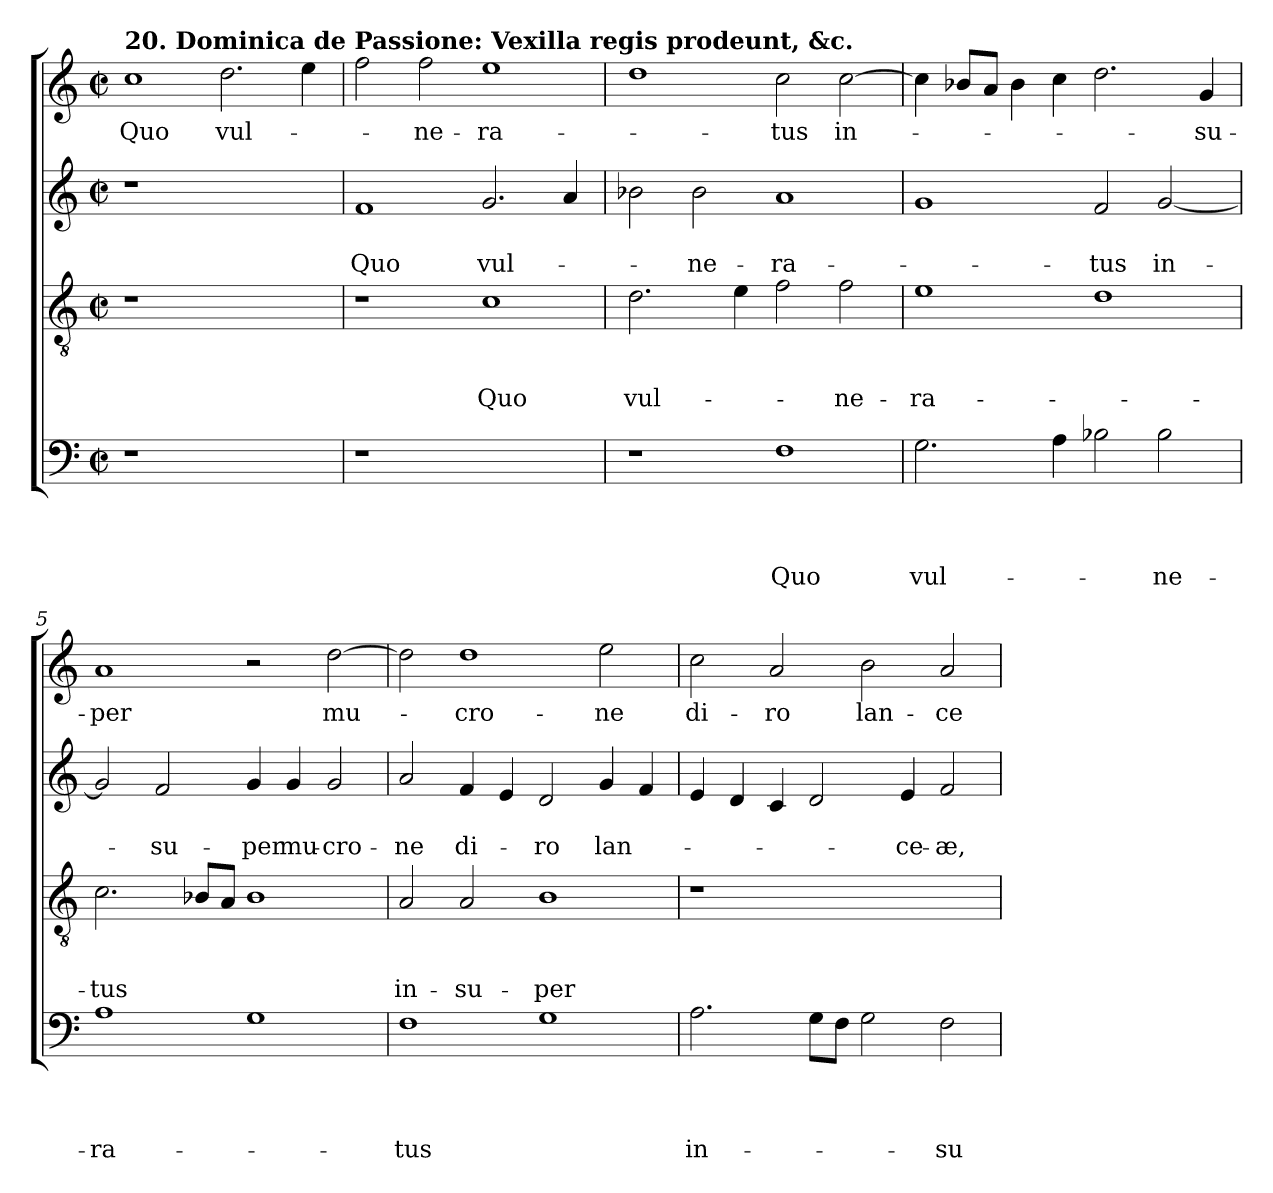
**kern	**text	**text	**text	**text	**kern	**text	**text	**text	**kern	**text	**text	**kern	**text
*part4	*part4	*part4	*part4	*part4	*part3	*part3	*part3	*part3	*part2	*part2	*part2	*part1	*part1
*staff4	*staff4	*staff4	*staff4	*staff4	*staff3	*staff3	*staff3	*staff3	*staff2	*staff2	*staff2	*staff1	*staff1
*clefF4	*	*	*	*	*clefGv2	*	*	*	*clefG2	*	*	*clefG2	*
*k[]	*	*	*	*	*k[]	*	*	*	*k[]	*	*	*k[]	*
*C:	*	*	*	*	*C:	*	*	*	*C:	*	*	*C:	*
*M2/2	*	*	*	*	*M2/2	*	*	*	*M2/2	*	*	*M2/2	*
*met(c|)	*	*	*	*	*met(c|)	*	*	*	*met(c|)	*	*	*met(c|)	*
=1	=1	=1	=1	=1	=1	=1	=1	=1	=1	=1	=1	=1	=1
!	!	!	!	!	!	!	!	!	!	!	!	!LO:TX:a:B:t=20. Dominica de Passione&colon; Vexilla regis prodeunt, &c.	!
!	!	!	!	!	!	!	!	!	!	!	!	!	!LO:LY:b
1r	.	.	.	.	1r	.	.	.	1r	.	.	1cc	Quo
!	!	!	!	!	!	!	!	!	!	!	!	!	!LO:LY:b
1ryy	.	.	.	.	1ryy	.	.	.	1ryy	.	.	2.dd\	vul-
.	.	.	.	.	.	.	.	.	.	.	.	4ee\	.
=2	=2	=2	=2	=2	=2	=2	=2	=2	=2	=2	=2	=2	=2
!	!	!	!	!	!	!	!	!	!	!	!LO:LY:b	!	!
1r	.	.	.	.	1r	.	.	.	1f	.	Quo	2ff\	.
!	!	!	!	!	!	!	!	!	!	!	!	!	!LO:LY:b
.	.	.	.	.	.	.	.	.	.	.	.	2ff\	-ne-
!	!	!	!	!	!	!	!	!LO:LY:b	!	!	!LO:LY:b	!	!LO:LY:b
1ryy	.	.	.	.	1c	.	.	Quo	2.g/	.	vul-	1ee	-ra-
.	.	.	.	.	.	.	.	.	4a/	.	.	.	.
=3	=3	=3	=3	=3	=3	=3	=3	=3	=3	=3	=3	=3	=3
!	!	!	!	!	!	!	!	!LO:LY:b	!	!	!	!	!
1r	.	.	.	.	2.d\	.	.	vul-	2b-\	.	.	1dd	.
!	!	!	!	!	!	!	!	!	!	!	!LO:LY:b	!	!
.	.	.	.	.	.	.	.	.	2b-\	.	-ne-	.	.
.	.	.	.	.	4e\	.	.	.	.	.	.	.	.
!	!	!	!	!LO:LY:b	!	!	!	!	!	!	!LO:LY:b	!	!LO:LY:b
1F	.	.	.	Quo	2f\	.	.	.	1a	.	-ra-	2cc\	-tus
!	!	!	!	!	!	!	!	!LO:LY:b	!	!	!	!	!LO:LY:b
.	.	.	.	.	2f\	.	.	-ne-	.	.	.	[2cc\	in-
=4	=4	=4	=4	=4	=4	=4	=4	=4	=4	=4	=4	=4	=4
!	!	!	!	!LO:LY:b	!	!	!	!LO:LY:b	!	!	!	!	!
2.G\	.	.	.	vul-	1e	.	.	-ra-	1g	.	.	4cc\]	.
.	.	.	.	.	.	.	.	.	.	.	.	8b-/L	.
.	.	.	.	.	.	.	.	.	.	.	.	8a/J	.
.	.	.	.	.	.	.	.	.	.	.	.	4b-\	.
4A\	.	.	.	.	.	.	.	.	.	.	.	4cc\	.
!	!	!	!	!	!	!	!	!	!	!	!LO:LY:b	!	!
2B-\	.	.	.	.	1d	.	.	.	2f/	.	-tus	2.dd\	.
!	!	!	!	!LO:LY:b	!	!	!	!	!	!	!LO:LY:b	!	!
2B-\	.	.	.	-ne-	.	.	.	.	[2g/	.	in-	.	.
!	!	!	!	!	!	!	!	!	!	!	!	!	!LO:LY:b
.	.	.	.	.	.	.	.	.	.	.	.	4g/	-su-
=5	=5	=5	=5	=5	=5	=5	=5	=5	=5	=5	=5	=5	=5
!	!	!	!	!LO:LY:b	!	!	!	!LO:LY:b	!	!	!	!	!LO:LY:b
1A	.	.	.	-ra-	2.c\	.	.	-tus	2g/]	.	.	1a	-per
!	!	!	!	!	!	!	!	!	!	!	!LO:LY:b	!	!
.	.	.	.	.	.	.	.	.	2f/	.	-su-	.	.
.	.	.	.	.	8B-/L	.	.	.	.	.	.	.	.
.	.	.	.	.	8A/J	.	.	.	.	.	.	.	.
!	!	!	!	!	!	!	!	!	!	!	!LO:LY:b	!	!
1G	.	.	.	.	1B-	.	.	.	4g/	.	-per	2r	.
!	!	!	!	!	!	!	!	!	!	!	!LO:LY:b	!	!
.	.	.	.	.	.	.	.	.	4g/	.	mu-	.	.
!	!	!	!	!	!	!	!	!	!	!	!LO:LY:b	!	!LO:LY:b
.	.	.	.	.	.	.	.	.	2g/	.	-cro-	[2dd\	mu-
!!LO:LB:g=z
=6	=6	=6	=6	=6	=6	=6	=6	=6	=6	=6	=6	=6	=6
!	!	!	!	!LO:LY:b	!	!	!	!LO:LY:b	!	!	!LO:LY:b	!	!
1F	.	.	.	-tus	2A/	.	.	in-	2a/	.	-ne	2dd\]	.
!	!	!	!	!	!	!	!	!LO:LY:b	!	!	!LO:LY:b	!	!LO:LY:b
.	.	.	.	.	2A/	.	.	-su-	4f/	.	di-	1dd	-cro-
.	.	.	.	.	.	.	.	.	4e/	.	.	.	.
!	!	!	!	!	!	!	!	!LO:LY:b	!	!	!LO:LY:b	!	!
1G	.	.	.	.	1B	.	.	-per	2d/	.	-ro	.	.
!	!	!	!	!	!	!	!	!	!	!	!LO:LY:b	!	!LO:LY:b
.	.	.	.	.	.	.	.	.	4g/	.	lan-	2ee\	-ne
.	.	.	.	.	.	.	.	.	4f/	.	.	.	.
=7	=7	=7	=7	=7	=7	=7	=7	=7	=7	=7	=7	=7	=7
!	!	!	!	!LO:LY:b	!	!	!	!	!	!	!	!	!LO:LY:b
2.A\	.	.	.	in-	1r	.	.	.	4e/	.	.	2cc\	di-
.	.	.	.	.	.	.	.	.	4d/	.	.	.	.
!	!	!	!	!	!	!	!	!	!	!	!	!	!LO:LY:b
.	.	.	.	.	.	.	.	.	4c/	.	.	2a/	-ro
8G\L	.	.	.	.	.	.	.	.	2d/	.	.	.	.
8F\J	.	.	.	.	.	.	.	.	.	.	.	.	.
!	!	!	!	!	!	!	!	!	!	!	!	!	!LO:LY:b
2G\	.	.	.	.	1ryy	.	.	.	.	.	.	2b\	lan-
!	!	!	!	!	!	!	!	!	!	!	!LO:LY:b	!	!
.	.	.	.	.	.	.	.	.	4e/	.	-ce-	.	.
!	!	!	!	!LO:LY:b	!	!	!	!	!	!	!LO:LY:b	!	!LO:LY:b
2F\	.	.	.	-su-	.	.	.	.	2f/	.	-æ,	2a/	-ce-
=	=	=	=	=	=	=	=	=	=	=	=	=	=
*-	*-	*-	*-	*-	*-	*-	*-	*-	*-	*-	*-	*-	*-
